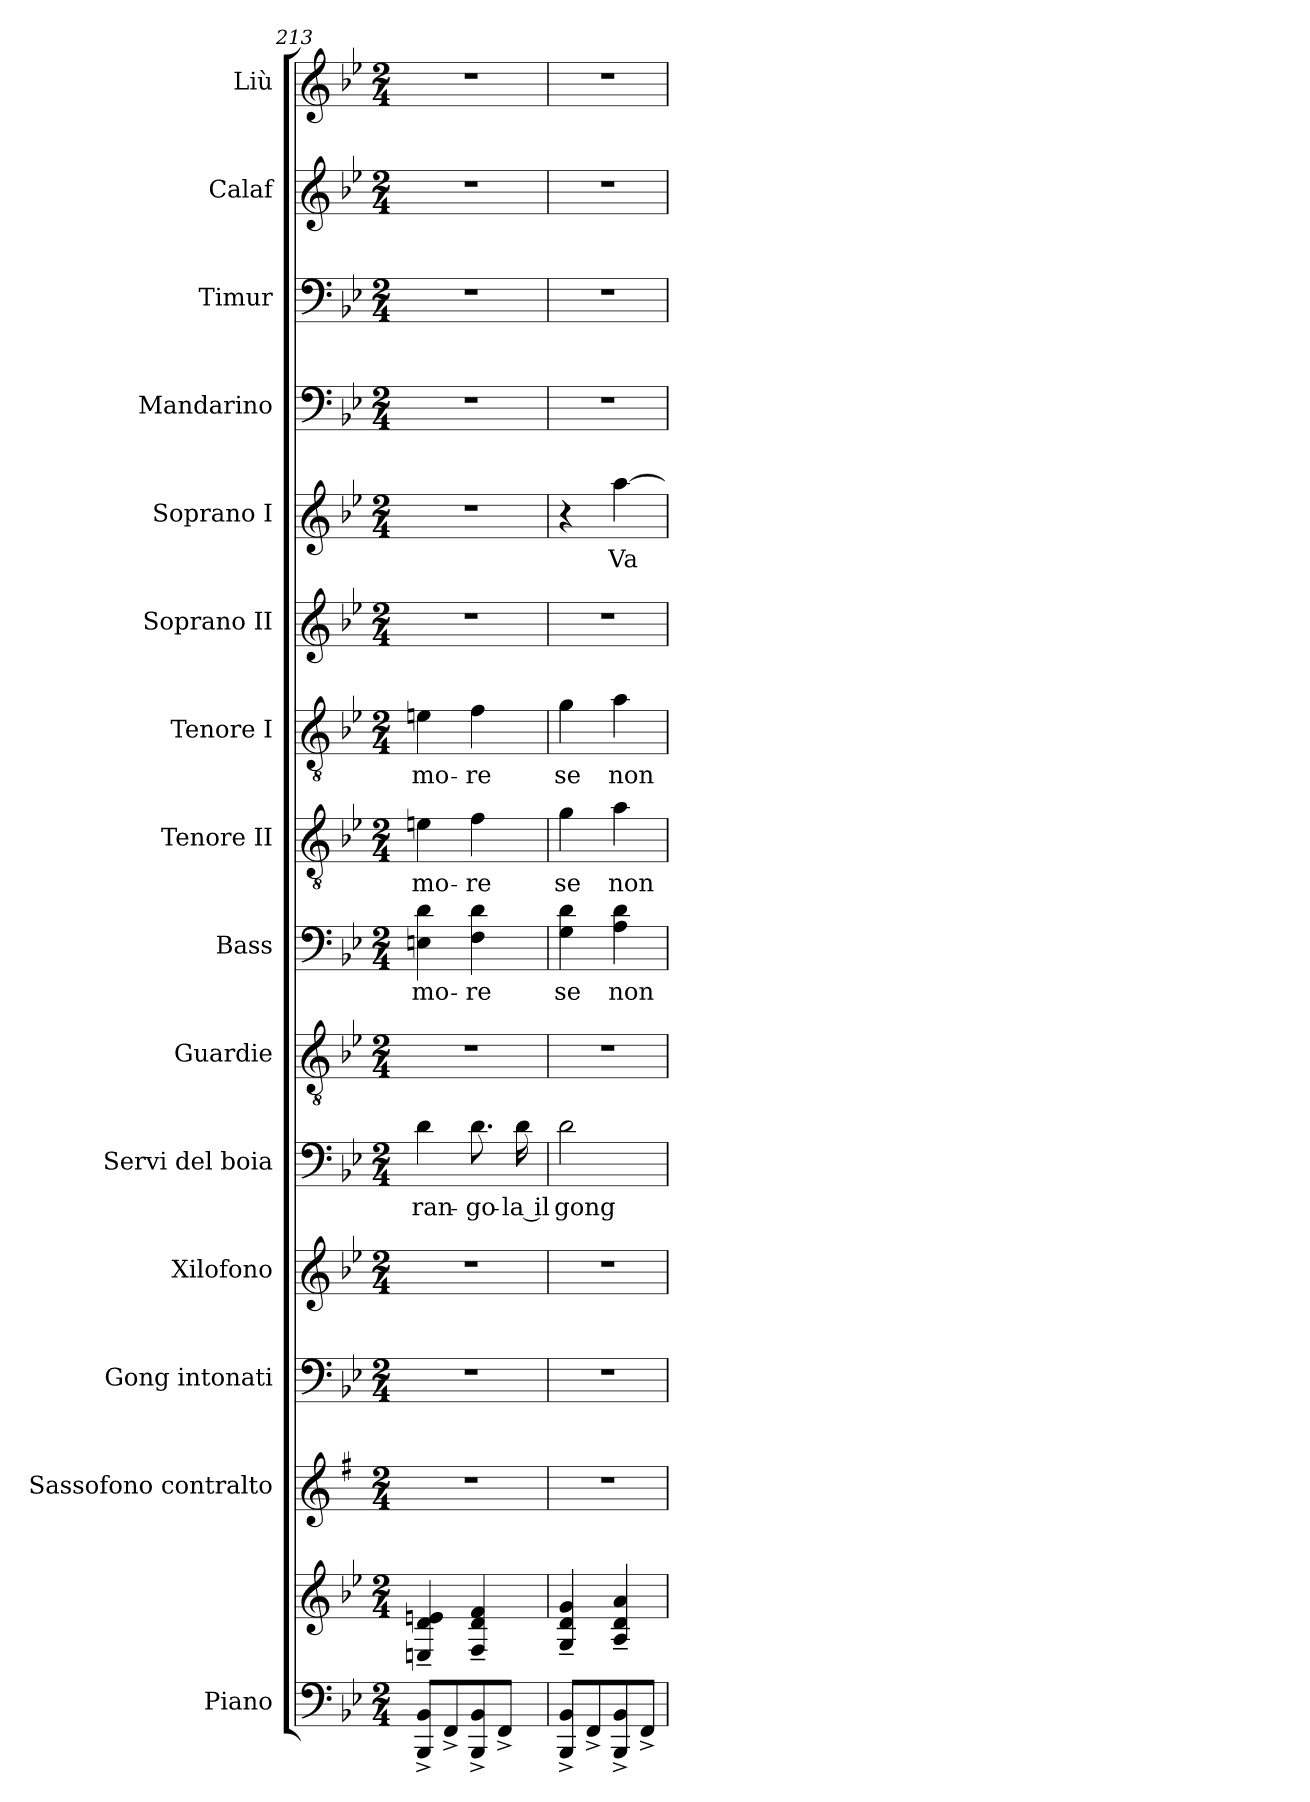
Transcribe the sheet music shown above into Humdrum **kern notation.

**kern	**kern	**kern	**kern	**kern	**kern	**text	**kern	**kern	**text	**kern	**text	**kern	**text	**kern	**kern	**text	**kern	**kern	**kern	**kern
*part15	*part15	*part14	*part13	*part12	*part11	*part11	*part10	*part9	*part9	*part8	*part8	*part7	*part7	*part6	*part5	*part5	*part4	*part3	*part2	*part1
*staff16	*staff15	*staff14	*staff13	*staff12	*staff11	*staff11	*staff10	*staff9	*staff9	*staff8	*staff8	*staff7	*staff7	*staff6	*staff5	*staff5	*staff4	*staff3	*staff2	*staff1
*I"Piano	*	*I"Sassofono contralto	*I"Gong intonati	*I"Xilofono	*I"Servi del boia	*	*I"Guardie	*I"Bass	*	*I"Tenore II	*	*I"Tenore I	*	*I"Soprano II	*I"Soprano I	*	*I"Mandarino	*I"Timur	*I"Calaf	*I"Liù
*I'Pno.	*	*	*I'Gong int.	*I'Xil.	*I'Ser.B.	*	*I'G.	*I'B.	*	*I'T. II	*	*I'T. I	*	*I'S. II	*I'S. I	*	*I'M.	*I'T.	*I'C.	*I'L.
*clefF4	*clefG2	*clefG2	*clefF4	*clefG2	*clefF4	*	*clefGv2	*clefF4	*	*clefGv2	*	*clefGv2	*	*clefG2	*clefG2	*	*clefF4	*clefF4	*clefG2	*clefG2
*	*	*ITrd5c9	*	*ITrd-7c-12	*	*	*	*	*	*	*	*	*	*	*	*	*	*	*	*
*k[b-e-]	*k[b-e-]	*k[b-e-]	*k[b-e-]	*k[b-e-]	*k[b-e-]	*	*k[b-e-]	*k[b-e-]	*	*k[b-e-]	*	*k[b-e-]	*	*k[b-e-]	*k[b-e-]	*	*k[b-e-]	*k[b-e-]	*k[b-e-]	*k[b-e-]
*M2/4	*M2/4	*M2/4	*M2/4	*M2/4	*M2/4	*	*M2/4	*M2/4	*	*M2/4	*	*M2/4	*	*M2/4	*M2/4	*	*M2/4	*M2/4	*M2/4	*M2/4
=213	=213	=213	=213	=213	=213	=213	=213	=213	=213	=213	=213	=213	=213	=213	=213	=213	=213	=213	=213	=213
!	!	!	!	!	!	!LO:LY:b	!	!	!LO:LY:b	!	!LO:LY:b	!	!LO:LY:b	!	!	!	!	!	!	!
8BBB-/^ 8BB-/^L	4En/~ 4d/~ 4en/~	2r	2r	2r	4d\	ran-	2r	4En\ 4d\	-mo-	4en\	-mo-	4en\	-mo-	2r	2r	.	2r	2r	2r	2r
8FF^/	.	.	.	.	.	.	.	.	.	.	.	.	.	.	.	.	.	.	.	.
!	!	!	!	!	!	!LO:LY:b	!	!	!LO:LY:b	!	!LO:LY:b	!	!LO:LY:b	!	!	!	!	!	!	!
8BBB-/^ 8BB-/^	4F/~ 4d/~ 4f/~	.	.	.	8.d\	-go-	.	4F\ 4d\	-re	4f\	-re	4f\	-re	.	.	.	.	.	.	.
8FF^/J	.	.	.	.	.	.	.	.	.	.	.	.	.	.	.	.	.	.	.	.
!	!	!	!	!	!	!LO:LY:b	!	!	!	!	!	!	!	!	!	!	!	!	!	!
.	.	.	.	.	16d\	-la il	.	.	.	.	.	.	.	.	.	.	.	.	.	.
=214	=214	=214	=214	=214	=214	=214	=214	=214	=214	=214	=214	=214	=214	=214	=214	=214	=214	=214	=214	=214
!	!	!	!	!	!	!LO:LY:b	!	!	!LO:LY:b	!	!LO:LY:b	!	!LO:LY:b	!	!	!	!	!	!	!
8BBB-/^ 8BB-/^L	4G/~ 4d/~ 4g/~	2r	2r	2r	2d\	gong	2r	4G\ 4d\	se	4g\	se	4g\	se	2r	4r	.	2r	2r	2r	2r
8FF^/	.	.	.	.	.	.	.	.	.	.	.	.	.	.	.	.	.	.	.	.
!	!	!	!	!	!	!	!	!	!LO:LY:b	!	!LO:LY:b	!	!LO:LY:b	!	!	!LO:LY:b	!	!	!	!
8BBB-/^ 8BB-/^	4A/~ 4d/~ 4a/~	.	.	.	.	.	.	4A\ 4d\	non	4a\	non	4a\	non	.	[4aa\	Va	.	.	.	.
8FF^/J	.	.	.	.	.	.	.	.	.	.	.	.	.	.	.	.	.	.	.	.
=	=	=	=	=	=	=	=	=	=	=	=	=	=	=	=	=	=	=	=	=
*-	*-	*-	*-	*-	*-	*-	*-	*-	*-	*-	*-	*-	*-	*-	*-	*-	*-	*-	*-	*-
